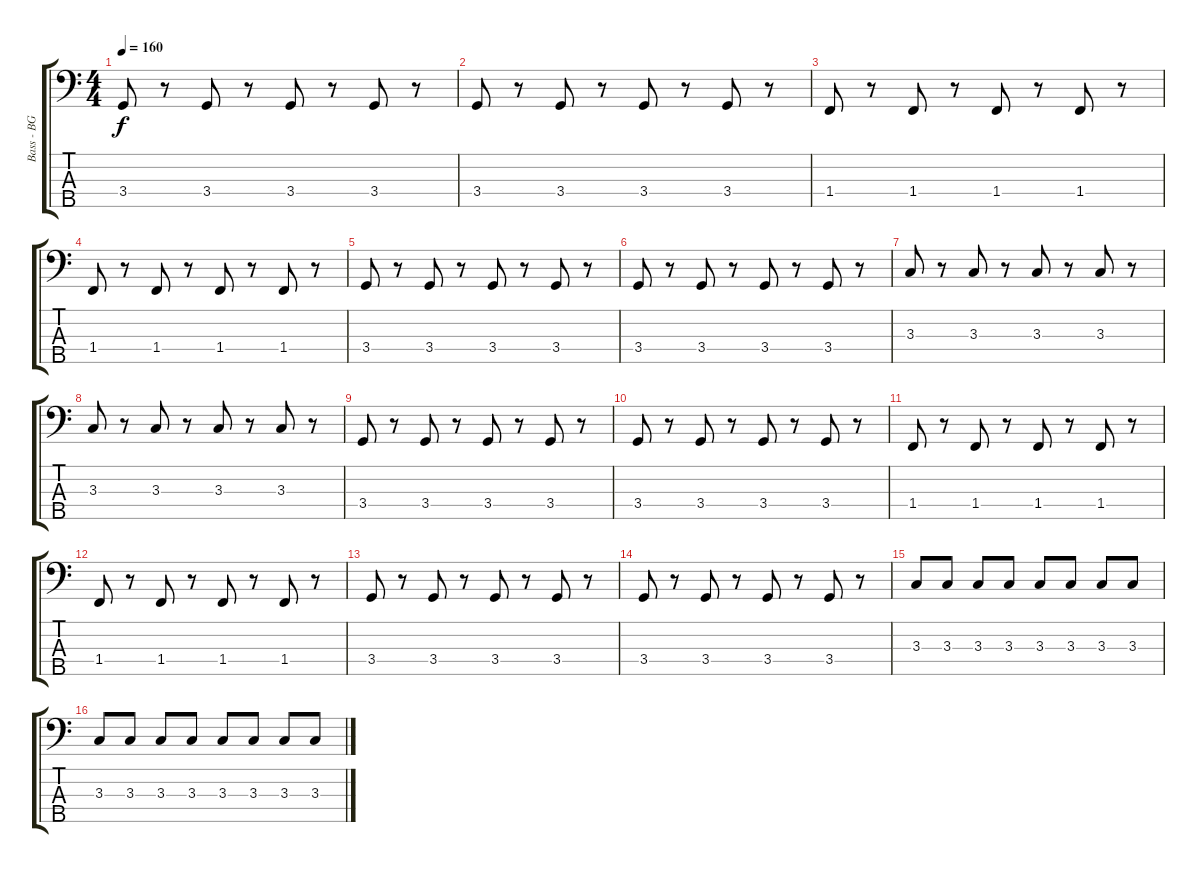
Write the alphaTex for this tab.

\track ("Bass - BG" "Bass - BG") {instrument acousticguitarnylon}
\staff {score tabs}
\tuning (G2 D2 A1 E1 B0) {hide}
\ts (4 4)
\tempo 160
\clef f4
\ks c
3.4.8{dy f} r.8 3.4.8 r.8 3.4.8 r.8 3.4.8 r.8 |
3.4.8 r.8 3.4.8 r.8 3.4.8 r.8 3.4.8 r.8 |
1.4.8 r.8 1.4.8 r.8 1.4.8 r.8 1.4.8 r.8 |
1.4.8 r.8 1.4.8 r.8 1.4.8 r.8 1.4.8 r.8 |
3.4.8 r.8 3.4.8 r.8 3.4.8 r.8 3.4.8 r.8 |
3.4.8 r.8 3.4.8 r.8 3.4.8 r.8 3.4.8 r.8 |
3.3.8 r.8 3.3.8 r.8 3.3.8 r.8 3.3.8 r.8 |
3.3.8 r.8 3.3.8 r.8 3.3.8 r.8 3.3.8 r.8 |
3.4.8 r.8 3.4.8 r.8 3.4.8 r.8 3.4.8 r.8 |
3.4.8 r.8 3.4.8 r.8 3.4.8 r.8 3.4.8 r.8 |
1.4.8 r.8 1.4.8 r.8 1.4.8 r.8 1.4.8 r.8 |
1.4.8 r.8 1.4.8 r.8 1.4.8 r.8 1.4.8 r.8 |
3.4.8 r.8 3.4.8 r.8 3.4.8 r.8 3.4.8 r.8 |
3.4.8 r.8 3.4.8 r.8 3.4.8 r.8 3.4.8 r.8 |
3.3.8 3.3.8 3.3.8 3.3.8 3.3.8 3.3.8 3.3.8 3.3.8 |
3.3.8 3.3.8 3.3.8 3.3.8 3.3.8 3.3.8 3.3.8 3.3.8
